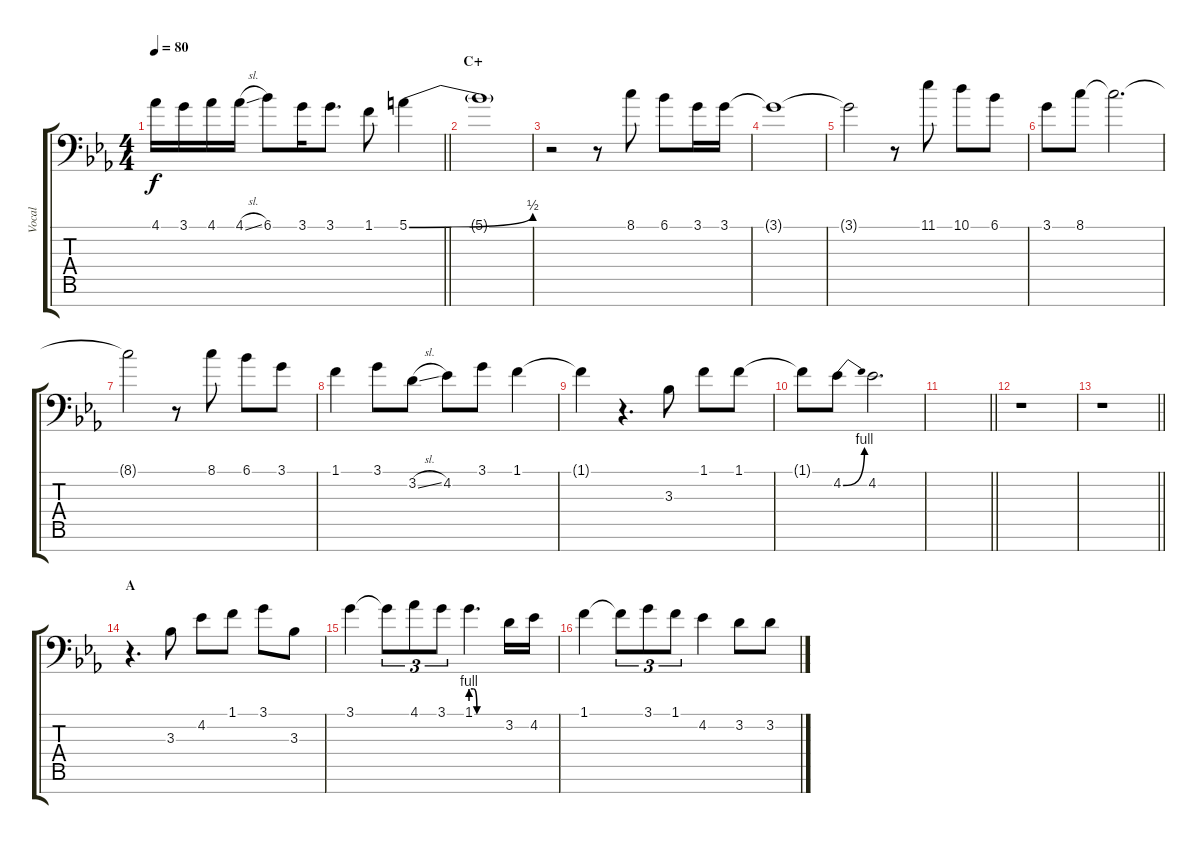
\track ("Vocal" "Vocal") {instrument voiceoohs}
\staff {score tabs}
\tuning (E4 B3 G3 D3 A2 E2 C-1) {hide}
\ts (4 4)
\tempo 80
\clef f4
\barLineRight lightlight
\ks eb
4.1.16{dy f} 3.1.16 4.1.16 4.1{sl}.16 6.1.8 3.1.16 3.1.8{d} 1.1.8 5.1{be (bend 0 0 60 2)}.4 |
\section ("" "C+")
5.1{t}.1 |
r.2 r.8 8.1.8 6.1.8 3.1.16 3.1.16 |
3.1{t}.1 |
3.1{t}.2 r.8 11.1.8 10.1.8 6.1.8 |
3.1.8 8.1.8 8.1{t}.2{d} |
8.1{t}.2 r.8 8.1.8 6.1.8 3.1.8 |
1.1.4 3.1.8 3.2{sl}.8 4.2.8 3.1.8 1.1.4 |
1.1{t}.4 r.4{d} 3.3.8 1.1.8 1.1.8 |
1.1{t}.8 4.2{be (bend 0 0 60 4)}.8 4.2.2{d} |
\barLineRight lightlight
|
\section ("" "")
r.1 |
\barLineRight lightlight
r.1 |
\section ("" "A")
r.4{d} 3.3.8 4.2.8 1.1.8 3.1.8 3.3.8 |
3.1.4 3.1{t}.8{tu (3 2)} 4.1.8{tu (3 2)} 3.1.8{tu (3 2)} 1.1{be (custom 0 4 5 4 12 0 21 0 30 0 60 0)}.4{d} 3.2.16 4.2.16 |
1.1.4 1.1{t}.8{tu (3 2)} 3.1.8{tu (3 2)} 1.1.8{tu (3 2)} 4.2.4 3.2.8 3.2.8
